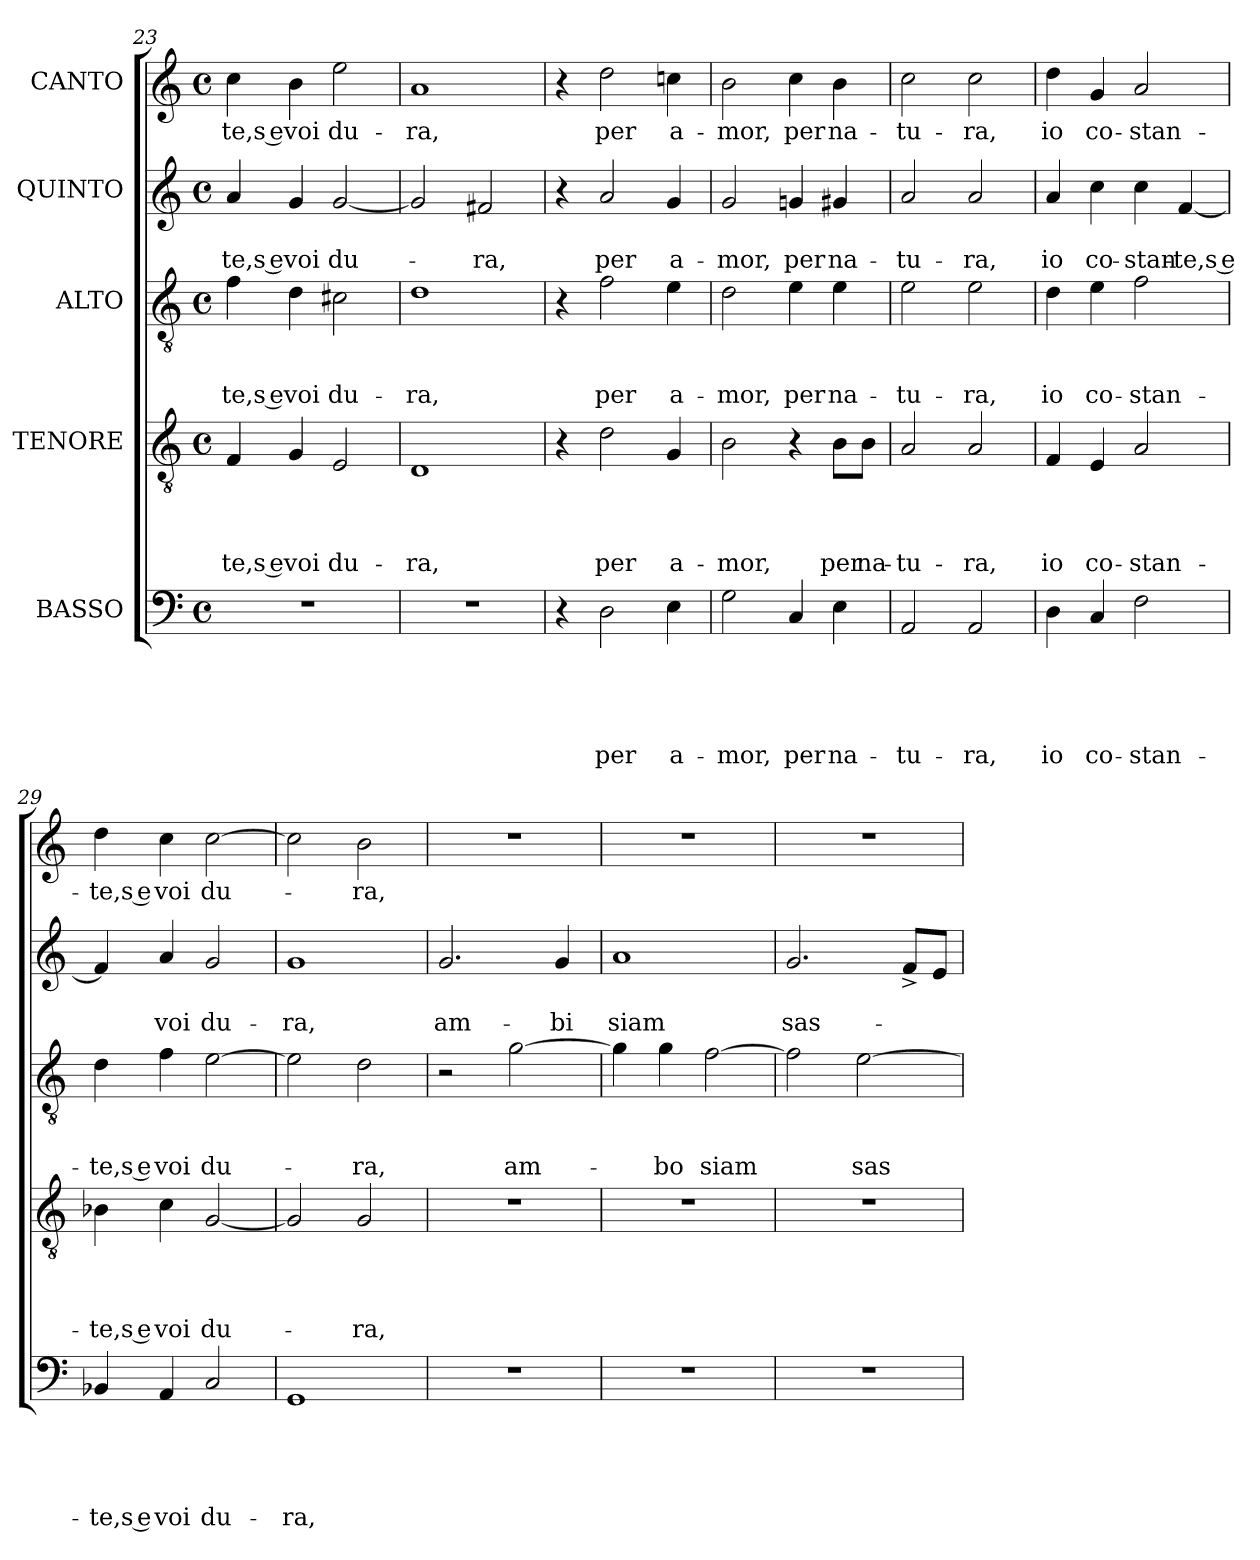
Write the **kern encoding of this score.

**kern	**text	**text	**text	**text	**text	**kern	**text	**text	**text	**text	**kern	**text	**text	**text	**kern	**text	**text	**kern	**text
*part5	*part5	*part5	*part5	*part5	*part5	*part4	*part4	*part4	*part4	*part4	*part3	*part3	*part3	*part3	*part2	*part2	*part2	*part1	*part1
*staff5	*staff5	*staff5	*staff5	*staff5	*staff5	*staff4	*staff4	*staff4	*staff4	*staff4	*staff3	*staff3	*staff3	*staff3	*staff2	*staff2	*staff2	*staff1	*staff1
*I"BASSO	*	*	*	*	*	*I"TENORE	*	*	*	*	*I"ALTO	*	*	*	*I"QUINTO	*	*	*I"CANTO	*
*clefF4	*	*	*	*	*	*clefGv2	*	*	*	*	*clefGv2	*	*	*	*clefG2	*	*	*clefG2	*
*k[]	*	*	*	*	*	*k[]	*	*	*	*	*k[]	*	*	*	*k[]	*	*	*k[]	*
*C:	*	*	*	*	*	*C:	*	*	*	*	*C:	*	*	*	*C:	*	*	*C:	*
*M4/4	*	*	*	*	*	*M4/4	*	*	*	*	*M4/4	*	*	*	*M4/4	*	*	*M4/4	*
*met(c)	*	*	*	*	*	*met(c)	*	*	*	*	*met(c)	*	*	*	*met(c)	*	*	*met(c)	*
=23	=23	=23	=23	=23	=23	=23	=23	=23	=23	=23	=23	=23	=23	=23	=23	=23	=23	=23	=23
!	!	!	!	!	!	!	!	!	!	!LO:LY:b:rj	!	!	!	!LO:LY:b:rj	!	!	!LO:LY:b:rj	!	!LO:LY:b:rj
1r	.	.	.	.	.	4F/	.	.	.	-te,s e	4f\	.	.	-te,s e	4a/	.	-te,s e	4cc\	-te,s e
!	!	!	!	!	!	!	!	!	!	!LO:LY:b	!	!	!	!LO:LY:b	!	!	!LO:LY:b	!	!LO:LY:b
.	.	.	.	.	.	4G/	.	.	.	voi	4d\	.	.	voi	4g/	.	voi	4b\	voi
!	!	!	!	!	!	!	!	!	!	!LO:LY:b	!	!	!	!LO:LY:b	!	!	!LO:LY:b	!	!LO:LY:b
.	.	.	.	.	.	2E/	.	.	.	du-	2c#X\	.	.	du-	[<2g/	.	du-	2ee\	du-
=24	=24	=24	=24	=24	=24	=24	=24	=24	=24	=24	=24	=24	=24	=24	=24	=24	=24	=24	=24
!	!	!	!	!	!	!	!	!	!	!LO:LY:b	!	!	!	!LO:LY:b	!	!	!	!	!LO:LY:b
1r	.	.	.	.	.	1D	.	.	.	-ra,	1d	.	.	-ra,	2g/]	.	.	1a	-ra,
!	!	!	!	!	!	!	!	!	!	!	!	!	!	!	!	!	!LO:LY:b	!	!
.	.	.	.	.	.	.	.	.	.	.	.	.	.	.	2f#X/	.	-ra,	.	.
=25	=25	=25	=25	=25	=25	=25	=25	=25	=25	=25	=25	=25	=25	=25	=25	=25	=25	=25	=25
4r	.	.	.	.	.	4r	.	.	.	.	4r	.	.	.	4r	.	.	4r	.
!	!	!	!	!	!LO:LY:b	!	!	!	!	!LO:LY:b	!	!	!	!LO:LY:b	!	!	!LO:LY:b	!	!LO:LY:b
2D\	.	.	.	.	per	2d\	.	.	.	per	2f\	.	.	per	2a/	.	per	2dd\	per
!	!	!	!	!	!LO:LY:b	!	!	!	!	!LO:LY:b	!	!	!	!LO:LY:b	!	!	!LO:LY:b	!	!LO:LY:b
4E\	.	.	.	.	a-	4G/	.	.	.	a-	4e\	.	.	a-	4g/	.	a-	4ccni\	a-
=26	=26	=26	=26	=26	=26	=26	=26	=26	=26	=26	=26	=26	=26	=26	=26	=26	=26	=26	=26
!	!	!	!	!	!LO:LY:b	!	!	!	!	!LO:LY:b	!	!	!	!LO:LY:b	!	!	!LO:LY:b	!	!LO:LY:b
2G\	.	.	.	.	-mor,	2B\	.	.	.	-mor,	2d\	.	.	-mor,	2g/	.	-mor,	2b\	-mor,
!	!	!	!	!	!LO:LY:b	!	!	!	!	!	!	!	!	!LO:LY:b	!	!	!LO:LY:b	!	!LO:LY:b
4C/	.	.	.	.	per	4r	.	.	.	.	4e\	.	.	per	4gni/	.	per	4cc\	per
!	!	!	!	!	!LO:LY:b	!	!	!	!	!LO:LY:b	!	!	!	!LO:LY:b	!	!	!LO:LY:b	!	!LO:LY:b
4E\	.	.	.	.	na-	8B\L	.	.	.	per	4e\	.	.	na-	4g#X/	.	na-	4b\	na-
!	!	!	!	!	!	!	!	!	!	!LO:LY:b	!	!	!	!	!	!	!	!	!
.	.	.	.	.	.	8B\J	.	.	.	na-	.	.	.	.	.	.	.	.	.
=27	=27	=27	=27	=27	=27	=27	=27	=27	=27	=27	=27	=27	=27	=27	=27	=27	=27	=27	=27
!	!	!	!	!	!LO:LY:b	!	!	!	!	!LO:LY:b	!	!	!	!LO:LY:b	!	!	!LO:LY:b	!	!LO:LY:b
2AA/	.	.	.	.	-tu-	2A/	.	.	.	-tu-	2e\	.	.	-tu-	2a/	.	-tu-	2cc\	-tu-
!	!	!	!	!	!LO:LY:b	!	!	!	!	!LO:LY:b	!	!	!	!LO:LY:b	!	!	!LO:LY:b	!	!LO:LY:b
2AA/	.	.	.	.	-ra,	2A/	.	.	.	-ra,	2e\	.	.	-ra,	2a/	.	-ra,	2cc\	-ra,
=28	=28	=28	=28	=28	=28	=28	=28	=28	=28	=28	=28	=28	=28	=28	=28	=28	=28	=28	=28
!	!	!	!	!	!LO:LY:b	!	!	!	!	!LO:LY:b	!	!	!	!LO:LY:b	!	!	!LO:LY:b	!	!LO:LY:b
4D\	.	.	.	.	io	4F/	.	.	.	io	4d\	.	.	io	4a/	.	io	4dd\	io
!	!	!	!	!	!LO:LY:b	!	!	!	!	!LO:LY:b	!	!	!	!LO:LY:b	!	!	!LO:LY:b	!	!LO:LY:b
4C/	.	.	.	.	co-	4E/	.	.	.	co-	4e\	.	.	co-	4cc\	.	co-	4g/	co-
!	!	!	!	!	!LO:LY:b:rj	!	!	!	!	!LO:LY:b:rj	!	!	!	!LO:LY:b:rj	!	!	!LO:LY:b	!	!LO:LY:b:rj
2F\	.	.	.	.	-stan-	2A/	.	.	.	-stan-	2f\	.	.	-stan-	4cc\	.	-stan-	2a/	-stan-
!	!	!	!	!	!	!	!	!	!	!	!	!	!	!	!	!	!LO:LY:b	!	!
.	.	.	.	.	.	.	.	.	.	.	.	.	.	.	[<4f/	.	-te,s e	.	.
=29	=29	=29	=29	=29	=29	=29	=29	=29	=29	=29	=29	=29	=29	=29	=29	=29	=29	=29	=29
!	!	!	!	!	!LO:LY:b:rj	!	!	!	!	!LO:LY:b:rj	!	!	!	!LO:LY:b:rj	!	!	!	!	!LO:LY:b:rj
4BB-X/	.	.	.	.	-te,s e	4B-X\	.	.	.	-te,s e	4d\	.	.	-te,s e	4f/]	.	.	4dd\	-te,s e
!	!	!	!	!	!LO:LY:b	!	!	!	!	!LO:LY:b	!	!	!	!LO:LY:b	!	!	!LO:LY:b	!	!LO:LY:b
4AA/	.	.	.	.	voi	4c\	.	.	.	voi	4f\	.	.	voi	4a/	.	voi	4cc\	voi
!	!	!	!	!	!LO:LY:b	!	!	!	!	!LO:LY:b	!	!	!	!LO:LY:b	!	!	!LO:LY:b	!	!LO:LY:b
2C/	.	.	.	.	du-	[<2G/	.	.	.	du-	[<2e\	.	.	du-	2g/	.	du-	[<2cc\	du-
!!LO:LB:g=z
=30	=30	=30	=30	=30	=30	=30	=30	=30	=30	=30	=30	=30	=30	=30	=30	=30	=30	=30	=30
!	!	!	!	!	!LO:LY:b	!	!	!	!	!	!	!	!	!	!	!	!LO:LY:b	!	!
1GG	.	.	.	.	-ra,	2G/]	.	.	.	.	2e\]	.	.	.	1g	.	-ra,	2cc\]	.
!	!	!	!	!	!	!	!	!	!	!LO:LY:b	!	!	!	!LO:LY:b	!	!	!	!	!LO:LY:b
.	.	.	.	.	.	2G/	.	.	.	-ra,	2d\	.	.	-ra,	.	.	.	2b\	-ra,
=31	=31	=31	=31	=31	=31	=31	=31	=31	=31	=31	=31	=31	=31	=31	=31	=31	=31	=31	=31
!	!	!	!	!	!	!	!	!	!	!	!	!	!	!	!	!	!LO:LY:b	!	!
1r	.	.	.	.	.	1r	.	.	.	.	2r	.	.	.	2.g/	.	am-	1r	.
!	!	!	!	!	!	!	!	!	!	!	!	!	!	!LO:LY:b	!	!	!	!	!
.	.	.	.	.	.	.	.	.	.	.	[>2g\	.	.	am-	.	.	.	.	.
!	!	!	!	!	!	!	!	!	!	!	!	!	!	!	!	!	!LO:LY:b	!	!
.	.	.	.	.	.	.	.	.	.	.	.	.	.	.	4g/	.	-bi	.	.
=32	=32	=32	=32	=32	=32	=32	=32	=32	=32	=32	=32	=32	=32	=32	=32	=32	=32	=32	=32
!	!	!	!	!	!	!	!	!	!	!	!	!	!	!	!	!	!LO:LY:b	!	!
1r	.	.	.	.	.	1r	.	.	.	.	4g\]	.	.	.	1a	.	siam	1r	.
!	!	!	!	!	!	!	!	!	!	!	!	!	!	!LO:LY:b	!	!	!	!	!
.	.	.	.	.	.	.	.	.	.	.	4g\	.	.	-bo	.	.	.	.	.
!	!	!	!	!	!	!	!	!	!	!	!	!	!	!LO:LY:b	!	!	!	!	!
.	.	.	.	.	.	.	.	.	.	.	[>2f\	.	.	siam	.	.	.	.	.
=33	=33	=33	=33	=33	=33	=33	=33	=33	=33	=33	=33	=33	=33	=33	=33	=33	=33	=33	=33
!	!	!	!	!	!	!	!	!	!	!	!	!	!	!	!	!	!LO:LY:b	!	!
1r	.	.	.	.	.	1r	.	.	.	.	2f\]	.	.	.	2.g/	.	sas-	1r	.
!	!	!	!	!	!	!	!	!	!	!	!	!	!	!LO:LY:b	!	!	!	!	!
.	.	.	.	.	.	.	.	.	.	.	[>2e\	.	.	sas-	.	.	.	.	.
.	.	.	.	.	.	.	.	.	.	.	.	.	.	.	8f^</L	.	.	.	.
.	.	.	.	.	.	.	.	.	.	.	.	.	.	.	8e/J	.	.	.	.
=	=	=	=	=	=	=	=	=	=	=	=	=	=	=	=	=	=	=	=
*-	*-	*-	*-	*-	*-	*-	*-	*-	*-	*-	*-	*-	*-	*-	*-	*-	*-	*-	*-
